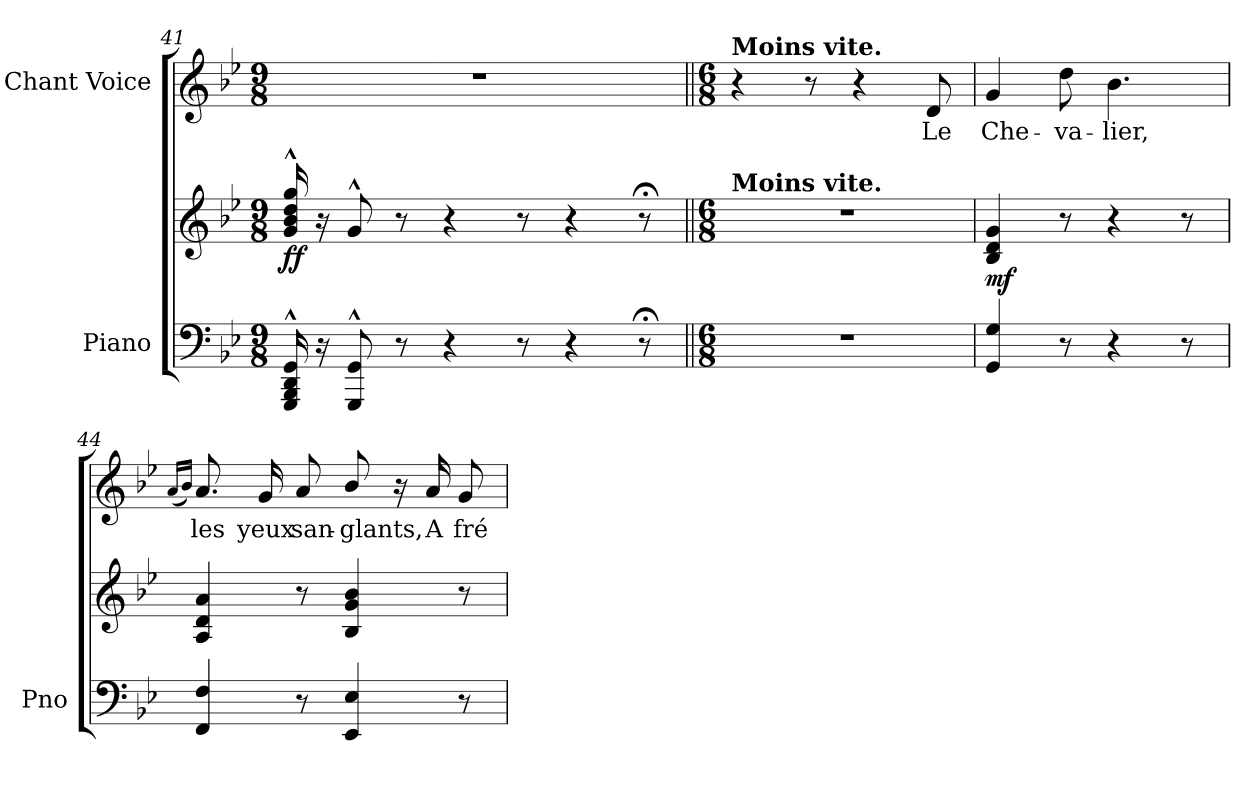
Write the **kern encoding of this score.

**kern	**kern	**dynam	**kern	**text
*part2	*part2	*part2	*part1	*part1
*staff3	*staff2	*staff2/3	*staff1	*staff1
*I"Piano	*	*	*I"Chant Voice	*
*I'Pno	*	*	*	*
!!LO:LB:g=z
*clefF4	*clefG2	*	*clefG2	*
*k[b-e-]	*k[b-e-]	*	*k[b-e-]	*
*M9/8	*M9/8	*	*M9/8	*
=41	=41	=41	=41	=41
!	!	!LO:DY:b	!	!
16GGG/^^ 16BBB-/^^ 16DD/^^ 16GG/^^LL	16g/^^ 16b-/^^ 16dd/^^ 16gg/^^LL	ff	8%9r	.
16r	16r	.	.	.
8GGG/^^ 8GG/^^J	8g^^/J	.	.	.
8r	8r	.	.	.
4r	4r	.	.	.
8r	8r	.	.	.
4r	4r	.	.	.
8r;<	8r;<	.	.	.
!!LO:LB:g=z
=42||	=42||	=42||	=42||	=42||
*M6/8	*M6/8	*	*M6/8	*
*	*	*	*MM108	*
!	!	!	!LO:TX:a:B:t=Moins vite.	!
!	!LO:TX:a:B:t=Moins vite.	!	!	!
2.r	2.r	.	4r	.
.	.	.	8r	.
.	.	.	4r	.
!	!	!	!	!LO:LY:b
.	.	.	8d/	Le
=43	=43	=43	=43	=43
!	!	!LO:DY:b	!	!LO:LY:b
4GG/ 4G/	4B-/ 4d/ 4g/	mf	4g/	Che-
!	!	!	!	!LO:LY:b
8r	8r	.	8dd\	-va-
!	!	!	!	!LO:LY:b
4r	4r	.	4.b-\	-lier,
8r	8r	.	.	.
=44	=44	=44	=44	=44
.	.	.	(16qa/LL	.
.	.	.	16qb-/JJ)	.
!	!	!	!	!LO:LY:b
4FF/ 4F/	4A/ 4d/ 4a/	.	8.a/	les
!	!	!	!	!LO:LY:b
.	.	.	16g/	yeux
!	!	!	!	!LO:LY:b
8r	8r	.	8a/	san-
!	!	!	!	!LO:LY:b
4EE-/ 4E-/	4B-/ 4g/ 4b-/	.	8b-/	-glants,
.	.	.	16r	.
!	!	!	!	!LO:LY:b
.	.	.	16a/	A
!	!	!	!	!LO:LY:b
8r	8r	.	8g/	fré-
=	=	=	=	=
*-	*-	*-	*-	*-
